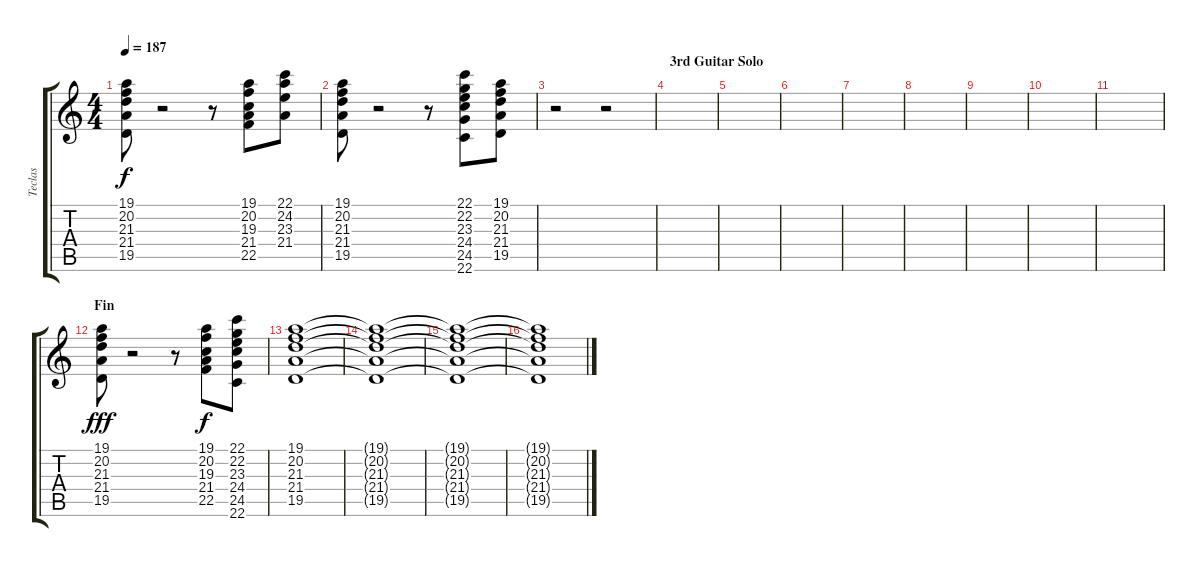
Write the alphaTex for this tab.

\track ("Teclas" "Teclas") {instrument stringensemble1}
\staff {score tabs}
\tuning (D4 A3 F3 C3 G2 D2) {hide}
\ts (4 4)
\tempo 187
\clef g2
\ks c
(19.1 20.2 21.3 21.4 19.5).8{dy f} r.2 r.8 (19.1 20.2 19.3 21.4 22.5).8 (22.1 24.2 23.3 21.4).8 |
(19.1 20.2 21.3 21.4 19.5).8 r.2 r.8 (22.1 22.2 23.3 24.4 24.5 22.6).8 (19.1 20.2 21.3 21.4 19.5).8 |
r.2 r.2 |
\section ("" "3rd Guitar Solo")
|
|
|
|
|
|
|
|
\section ("" "Fin")
(19.1 20.2 21.3 21.4 19.5).8{dy fff} r.2 r.8 (19.1 20.2 19.3 21.4 22.5).8{dy f} (22.1 22.2 23.3 24.4 24.5 22.6).8 |
(19.1 20.2 21.3 21.4 19.5).1{volume 0 instrument stringensemble1} |
(19.1{t} 20.2{t} 21.3{t} 21.4{t} 19.5{t}).1 |
(19.1{t} 20.2{t} 21.3{t} 21.4{t} 19.5{t}).1 |
(19.1{t} 20.2{t} 21.3{t} 21.4{t} 19.5{t}).1
